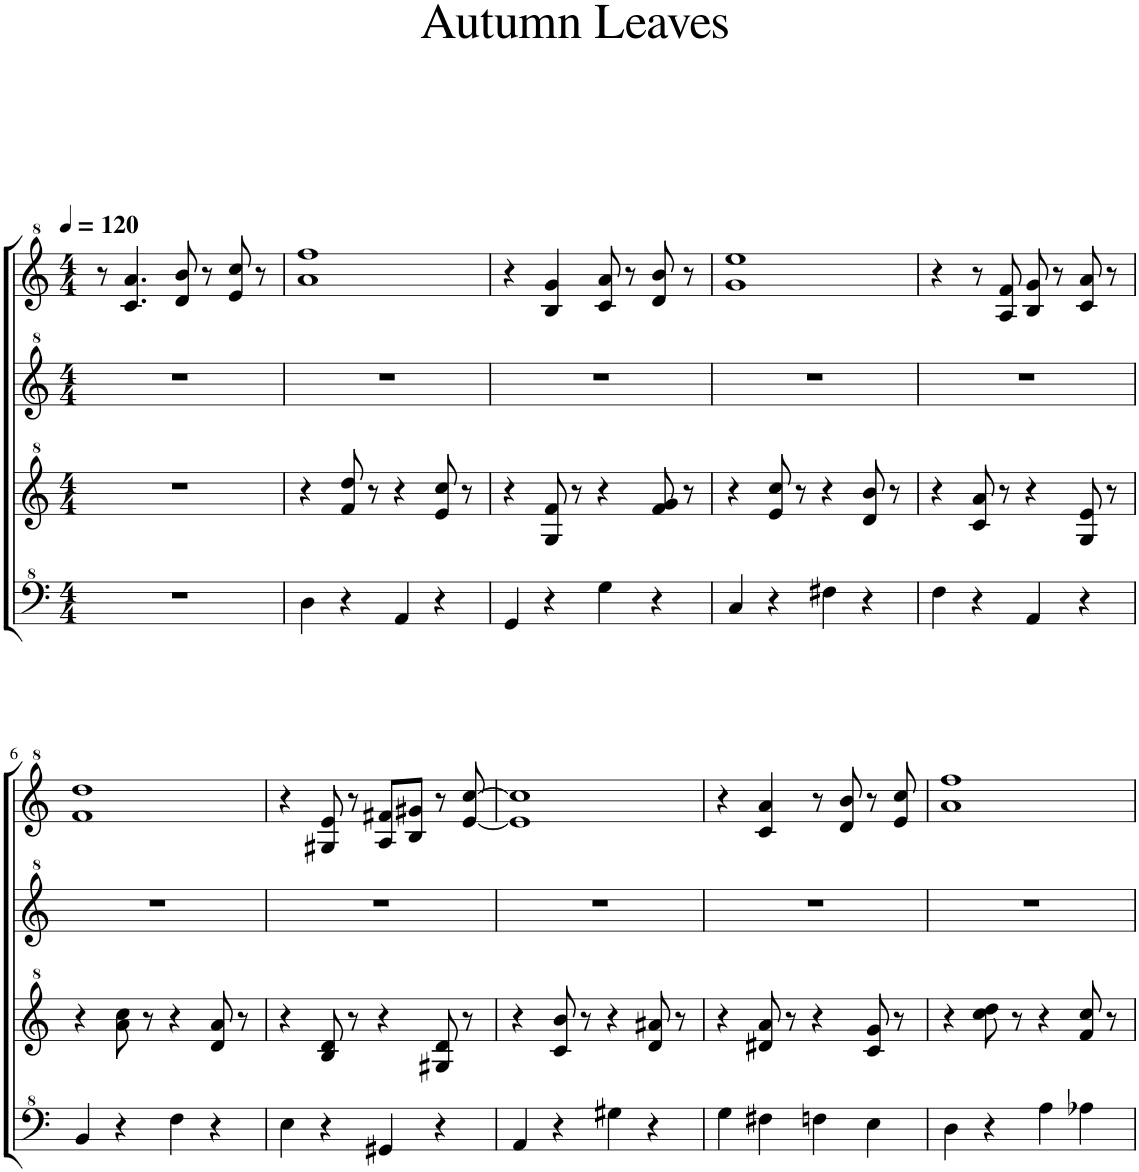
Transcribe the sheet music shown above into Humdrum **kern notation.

**kern	**kern	**kern	**kern
*part1	*part1	*part1	*part1
*staff4	*staff3	*staff2	*staff1
*I"Model III	*	*	*
*clefF^4	*clefG^2	*clefG^2	*clefG^2
*k[]	*k[]	*k[]	*k[]
*M4/4	*M4/4	*M4/4	*M4/4
*MM120	*MM120	*MM120	*MM120
=1	=1	=1	=1
1r	1r	1r	8r
.	.	.	4.cc/ 4.aa/
.	.	.	8dd/ 8bb/
.	.	.	8r
.	.	.	8ee/ 8ccc/
.	.	.	8r
=2	=2	=2	=2
4d\	4r	1r	1aa 1fff
4r	8ff/ 8ddd/	.	.
.	8r	.	.
4A/	4r	.	.
4r	8ee/ 8ccc/	.	.
.	8r	.	.
=3	=3	=3	=3
4G/	4r	1r	4r
4r	8g/ 8ff/	.	4b/ 4gg/
.	8r	.	.
4g\	4r	.	8cc/ 8aa/
.	.	.	8r
4r	8ff/ 8gg/	.	8dd/ 8bb/
.	8r	.	8r
=4	=4	=4	=4
4c/	4r	1r	1gg 1eee
4r	8ee/ 8ccc/	.	.
.	8r	.	.
4f#X\	4r	.	.
4r	8dd/ 8bb/	.	.
.	8r	.	.
=5	=5	=5	=5
4f\	4r	1r	4r
4r	8cc/ 8aa/	.	8r
.	8r	.	8a/ 8ff/
4A/	4r	.	8b/ 8gg/
.	.	.	8r
4r	8g/ 8ee/	.	8cc/ 8aa/
.	8r	.	8r
!!LO:LB:g=z
=6	=6	=6	=6
4B/	4r	1r	1ff 1ddd
4r	8aa\ 8ccc\	.	.
.	8r	.	.
4f\	4r	.	.
4r	8dd/ 8aa/	.	.
.	8r	.	.
=7	=7	=7	=7
4e\	4r	1r	4r
4r	8b/ 8dd/	.	8g#X/ 8ee/
.	8r	.	8r
4G#X/	4r	.	8a/ 8ff#X/L
.	.	.	8b/ 8gg#X/J
4r	8g#X/ 8dd/	.	8r
.	8r	.	[8ee/ [8ccc/
=8	=8	=8	=8
4A/	4r	1r	1ee] 1ccc]
4r	8cc/ 8bb/	.	.
.	8r	.	.
4g#X\	4r	.	.
4r	8dd/ 8aa#X/	.	.
.	8r	.	.
=9	=9	=9	=9
4g\	4r	1r	4r
4f#X\	8dd#X/ 8aa/	.	4cc/ 4aa/
.	8r	.	.
4fn\	4r	.	8r
.	.	.	8dd/ 8bb/
4e\	8cc/ 8gg/	.	8r
.	8r	.	8ee/ 8ccc/
=10	=10	=10	=10
4d\	4r	1r	1aa 1fff
4r	8ccc\ 8ddd\	.	.
.	8r	.	.
4a\	4r	.	.
4a-X\	8ff/ 8ccc/	.	.
.	8r	.	.
=	=	=	=
*-	*-	*-	*-
